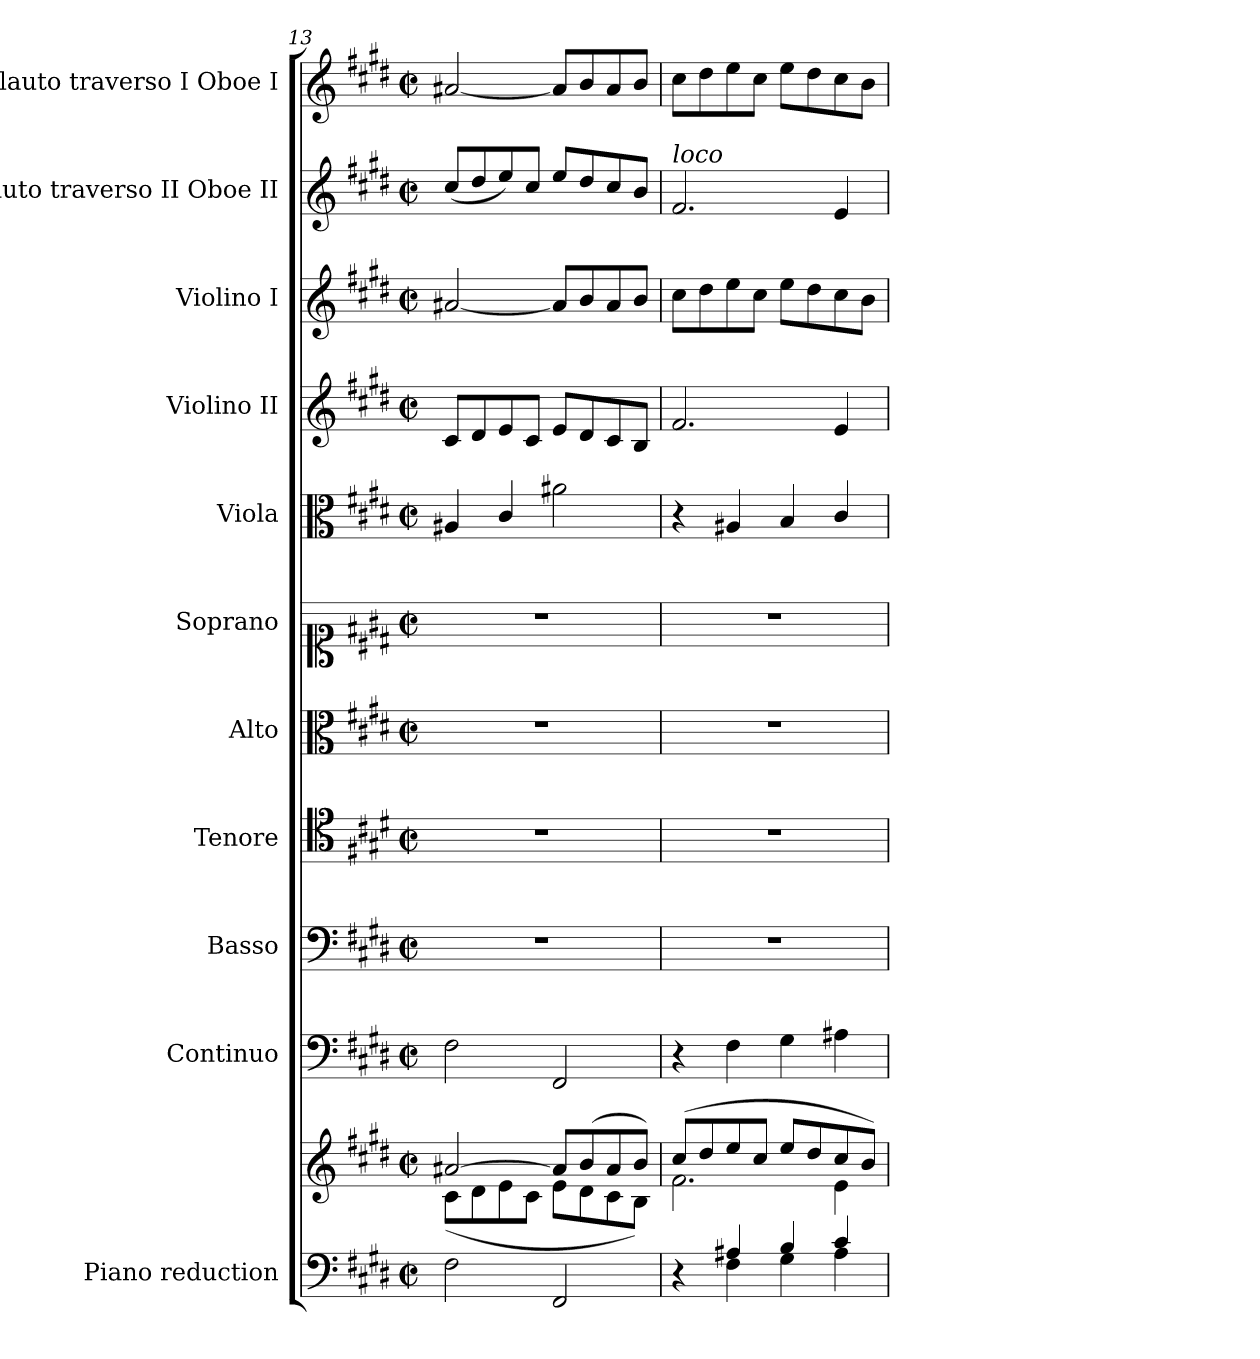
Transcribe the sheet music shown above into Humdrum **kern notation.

**kern	**kern	**kern	**kern	**kern	**kern	**kern	**kern	**kern	**kern	**kern	**kern
*part11	*part11	*part10	*part9	*part8	*part7	*part6	*part5	*part4	*part3	*part2	*part1
*staff12	*staff11	*staff10	*staff9	*staff8	*staff7	*staff6	*staff5	*staff4	*staff3	*staff2	*staff1
*I"Piano reduction	*	*I"Continuo	*I"Basso	*I"Tenore	*I"Alto	*I"Soprano	*I"Viola	*I"Violino II	*I"Violino I	*I"Flauto traverso II Oboe II	*I"Flauto traverso I Oboe I
*I'Pno	*	*	*	*	*	*	*	*	*	*I'Ob	*I'Ob
*clefF4	*clefG2	*clefF4	*clefF4	*clefC4	*clefC3	*clefC1	*clefC3	*clefG2	*clefG2	*clefG2	*clefG2
*k[f#c#g#d#]	*k[f#c#g#d#]	*k[f#c#g#d#]	*k[f#c#g#d#]	*k[f#c#g#d#]	*k[f#c#g#d#]	*k[f#c#g#d#]	*k[f#c#g#d#]	*k[f#c#g#d#]	*k[f#c#g#d#]	*k[f#c#g#d#]	*k[f#c#g#d#]
*M2/2	*M2/2	*M2/2	*M2/2	*M2/2	*M2/2	*M2/2	*M2/2	*M2/2	*M2/2	*M2/2	*M2/2
*met(c|)	*met(c|)	*met(c|)	*met(c|)	*met(c|)	*met(c|)	*met(c|)	*met(c|)	*met(c|)	*met(c|)	*met(c|)	*met(c|)
=13	=13	=13	=13	=13	=13	=13	=13	=13	=13	=13	=13
*^	*^	*	*	*	*	*	*	*	*	*	*
2F#\	1ryy	[2a#X/	(8c#\L	2F#\	1r	1r	1r	1r	4A#X/	8c#/L	[2a#X/	(8cc#/L	[2a#X/
.	.	.	8d#\	.	.	.	.	.	.	8d#/	.	8dd#/	.
.	.	.	8e\	.	.	.	.	.	4c#/	8e/	.	8ee/)	.
.	.	.	8c#\J	.	.	.	.	.	.	8c#/J	.	8cc#/J	.
2FF#/	.	8a#/L]	8e\L	2FF#/	.	.	.	.	2a#X\	8e/L	8a#/L]	8ee/L	8a#/L]
.	.	(8b/	8d#\	.	.	.	.	.	.	8d#/	8b/	8dd#/	8b/
.	.	8a#/	8c#\	.	.	.	.	.	.	8c#/	8a#/	8cc#/	8a#/
.	.	8b/J)	8B\J)	.	.	.	.	.	.	8B/J	8b/J	8b/J	8b/J
=14	=14	=14	=14	=14	=14	=14	=14	=14	=14	=14	=14	=14	=14
!	!	!	!	!	!	!	!	!	!	!	!	!LO:TX:a:i:t=loco	!
4r	4ryy	(8cc#/L	2.f#\	4r	1r	1r	1r	1r	4r	2.f#/	8cc#\L	2.f#/	8cc#\L
.	.	8dd#/	.	.	.	.	.	.	.	.	8dd#\	.	8dd#\
4A#X/	4F#\	8ee/	.	4F#\	.	.	.	.	4A#X/	.	8ee\	.	8ee\
.	.	8cc#/J	.	.	.	.	.	.	.	.	8cc#\J	.	8cc#\J
4B/	4G#\	8ee/L	.	4G#\	.	.	.	.	4B/	.	8ee\L	.	8ee\L
.	.	8dd#/	.	.	.	.	.	.	.	.	8dd#\	.	8dd#\
4c#/	4A#\	8cc#/	4e\	4A#X\	.	.	.	.	4c#/	4e/	8cc#\	4e/	8cc#\
.	.	8b/J)	.	.	.	.	.	.	.	.	8b\J	.	8b\J
*v	*v	*	*	*	*	*	*	*	*	*	*	*	*
*	*v	*v	*	*	*	*	*	*	*	*	*	*
=	=	=	=	=	=	=	=	=	=	=	=
*-	*-	*-	*-	*-	*-	*-	*-	*-	*-	*-	*-
